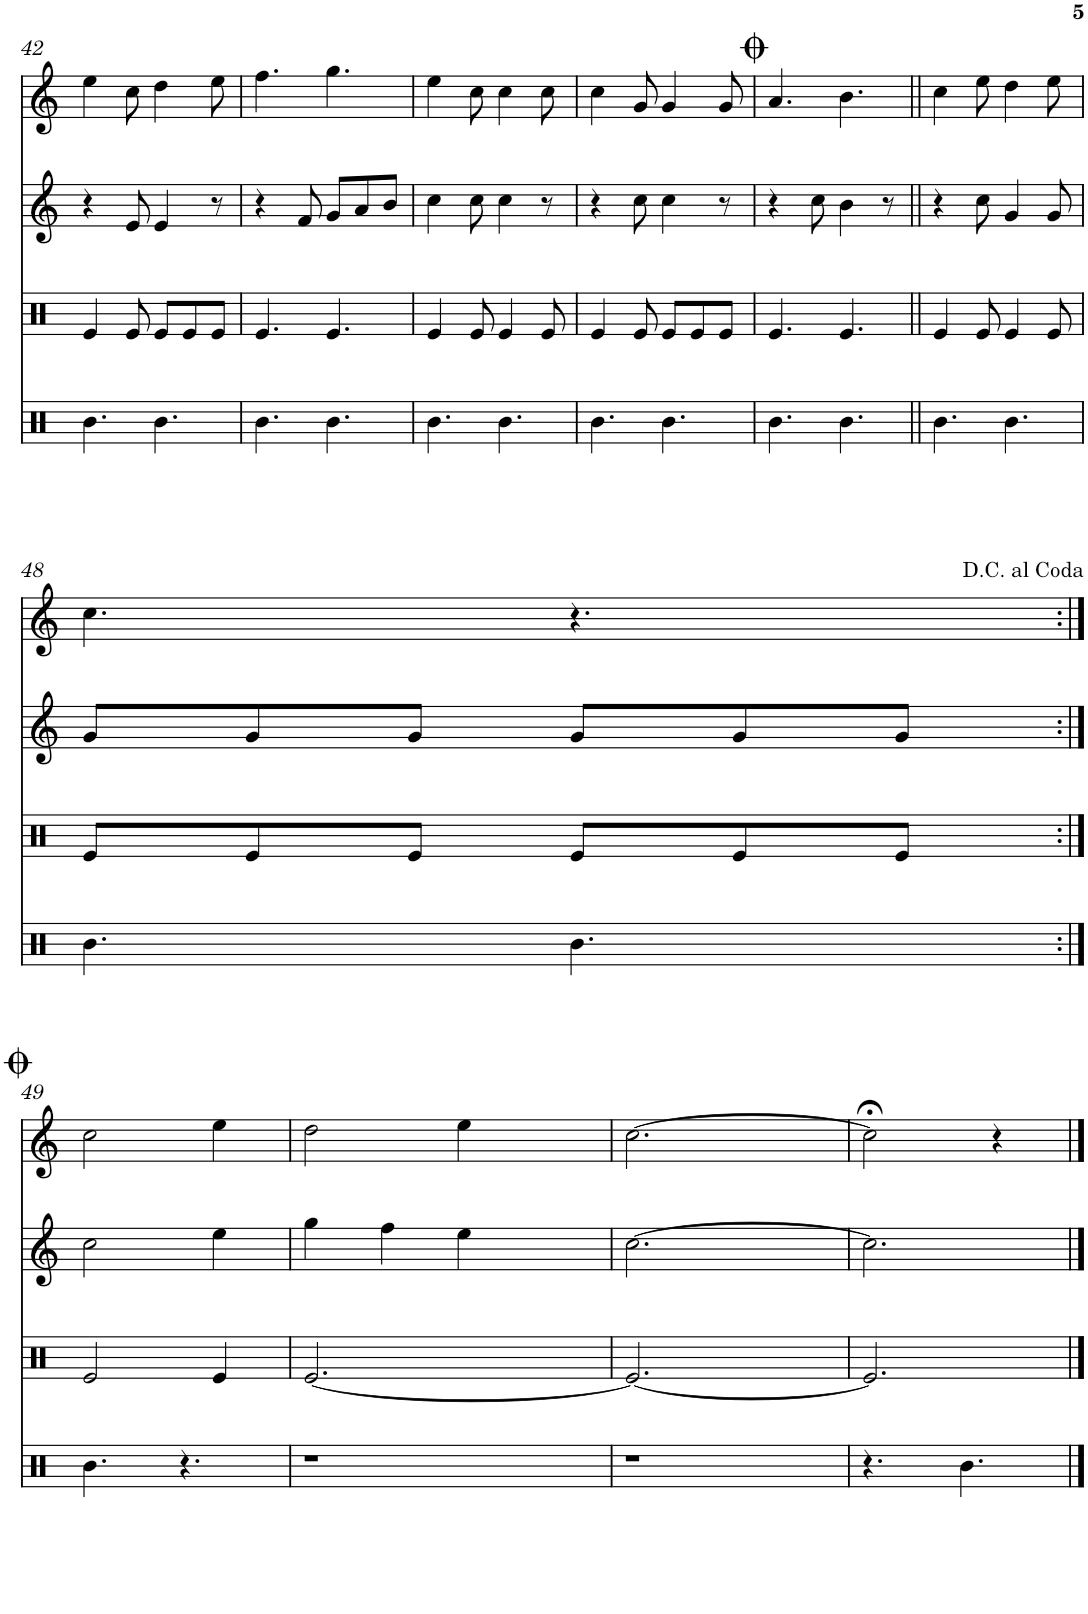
**kern	**kern	**kern	**kern
*part4	*part3	*part2	*part1
*staff4	*staff3	*staff2	*staff1
*I"Timbal fondo	*I"Timbal	*I"Gralla 2	*I"Gralla 1
!!LO:PB:g=z
*clefX	*clefX	*clefG2	*clefG2
*k[]	*k[]	*k[]	*k[]
*M6/8	*M6/8	*M6/8	*M6/8
=42	=42	=42	=42
4.b\	4e/	4r	4ee\
.	8e/	8e/	8cc\
4.b\	8e/L	4e/	4dd\
.	8e/	.	.
.	8e/J	8r	8ee\
=43	=43	=43	=43
4.b\	4.e/	4r	4.ff\
.	.	8f/	.
4.b\	4.e/	8g/L	4.gg\
.	.	8a/	.
.	.	8b/J	.
=44	=44	=44	=44
4.b\	4e/	4cc\	4ee\
.	8e/	8cc\	8cc\
4.b\	4e/	4cc\	4cc\
.	8e/	8r	8cc\
=45	=45	=45	=45
4.b\	4e/	4r	4cc\
.	8e/	8cc\	8g/
4.b\	8e/L	4cc\	4g/
.	8e/	.	.
.	8e/J	8r	8g/
=46	=46	=46	=46
4.b\	4.e/	4r	4.a/
.	.	8cc\	.
4.b\	4.e/	4b\	4.b\
.	.	8r	.
=47||	=47||	=47||	=47||
4.b\	4e/	4r	4cc\
.	8e/	8cc\	8ee\
4.b\	4e/	4g/	4dd\
.	8e/	8g/	8ee\
!!LO:LB:g=z
=48	=48	=48	=48
4.b\	8e/L	8g/L	4.cc\
.	8e/	8g/	.
.	8e/J	8g/J	.
4.b\	8e/L	8g/L	4.r
.	8e/	8g/	.
.	8e/J	8g/J	.
!!LO:LB:g=z
=49:|!	=49:|!	=49:|!	=49:|!
4.b\	2e/	2cc\	2cc\
4.r	.	.	.
.	4e/	4ee\	4ee\
=50	=50	=50	=50
2.r	[2.e/	4gg\	2dd\
.	.	4ff\	.
.	.	4ee\	4ee\
4ryy	4ryy	4ryy	4ryy
=51	=51	=51	=51
2.r	2.e/_	[2.cc\	[2.cc\
4ryy	4ryy	4ryy	4ryy
=52	=52	=52	=52
4.r	2.e/]	2.cc\]	2cc;<\]
4.b\	.	.	.
.	.	.	4r
==	==	==	==
*-	*-	*-	*-
